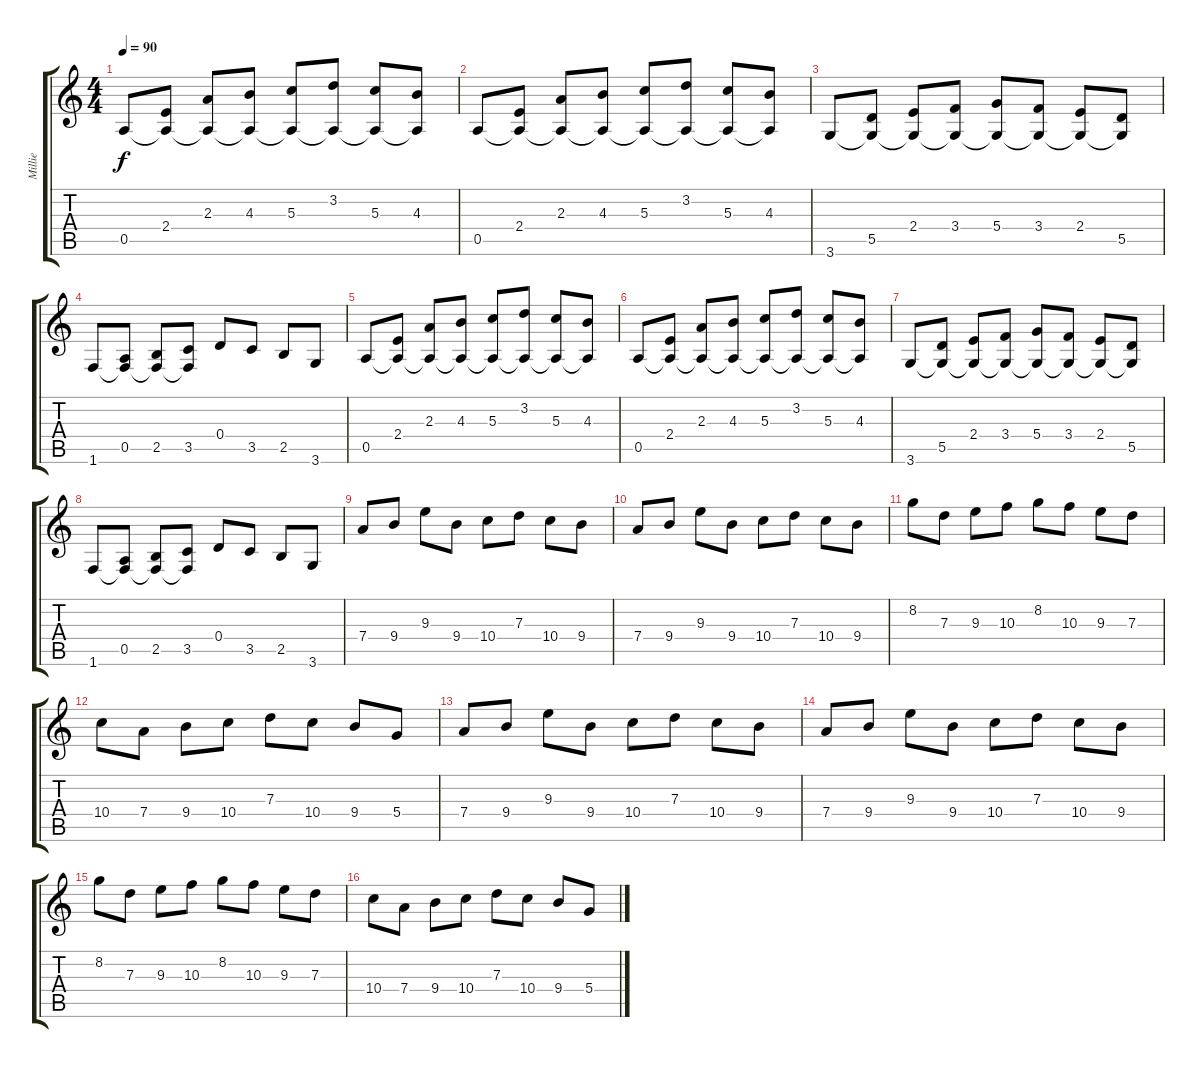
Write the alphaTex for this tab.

\track ("Millie" "Millie") {instrument distortionguitar}
\staff {score tabs}
\tuning (E4 B3 G3 D3 A2 E2) {hide}
\ts (4 4)
\tempo 90
\clef g2
\ks c
0.5.8{dy f instrument distortionguitar} (2.4 0.5{t}).8 (2.3 0.5{t}).8 (4.3 0.5{t}).8 (5.3 0.5{t}).8 (3.2 0.5{t}).8 (5.3 0.5{t}).8 (4.3 0.5{t}).8 |
0.5.8 (2.4 0.5{t}).8 (2.3 0.5{t}).8 (4.3 0.5{t}).8 (5.3 0.5{t}).8 (3.2 0.5{t}).8 (5.3 0.5{t}).8 (4.3 0.5{t}).8 |
3.6.8 (5.5 3.6{t}).8 (2.4 3.6{t}).8 (3.4 3.6{t}).8 (5.4 3.6{t}).8 (3.4 3.6{t}).8 (2.4 3.6{t}).8 (5.5 3.6{t}).8 |
1.6.8 (0.5 1.6{t}).8 (2.5 1.6{t}).8 (3.5 1.6{t}).8 0.4.8 3.5.8 2.5.8 3.6.8 |
0.5.8 (2.4 0.5{t}).8 (2.3 0.5{t}).8 (4.3 0.5{t}).8 (5.3 0.5{t}).8 (3.2 0.5{t}).8 (5.3 0.5{t}).8 (4.3 0.5{t}).8 |
0.5.8 (2.4 0.5{t}).8 (2.3 0.5{t}).8 (4.3 0.5{t}).8 (5.3 0.5{t}).8 (3.2 0.5{t}).8 (5.3 0.5{t}).8 (4.3 0.5{t}).8 |
3.6.8 (5.5 3.6{t}).8 (2.4 3.6{t}).8 (3.4 3.6{t}).8 (5.4 3.6{t}).8 (3.4 3.6{t}).8 (2.4 3.6{t}).8 (5.5 3.6{t}).8 |
1.6.8 (0.5 1.6{t}).8 (2.5 1.6{t}).8 (3.5 1.6{t}).8 0.4.8 3.5.8 2.5.8 3.6.8 |
7.4.8 9.4.8 9.3.8 9.4.8 10.4.8 7.3.8 10.4.8 9.4.8 |
7.4.8 9.4.8 9.3.8 9.4.8 10.4.8 7.3.8 10.4.8 9.4.8 |
8.2.8 7.3.8 9.3.8 10.3.8 8.2.8 10.3.8 9.3.8 7.3.8 |
10.4.8 7.4.8 9.4.8 10.4.8 7.3.8 10.4.8 9.4.8 5.4.8 |
7.4.8 9.4.8 9.3.8 9.4.8 10.4.8 7.3.8 10.4.8 9.4.8 |
7.4.8 9.4.8 9.3.8 9.4.8 10.4.8 7.3.8 10.4.8 9.4.8 |
8.2.8 7.3.8 9.3.8 10.3.8 8.2.8 10.3.8 9.3.8 7.3.8 |
10.4.8 7.4.8 9.4.8 10.4.8 7.3.8 10.4.8 9.4.8 5.4.8
